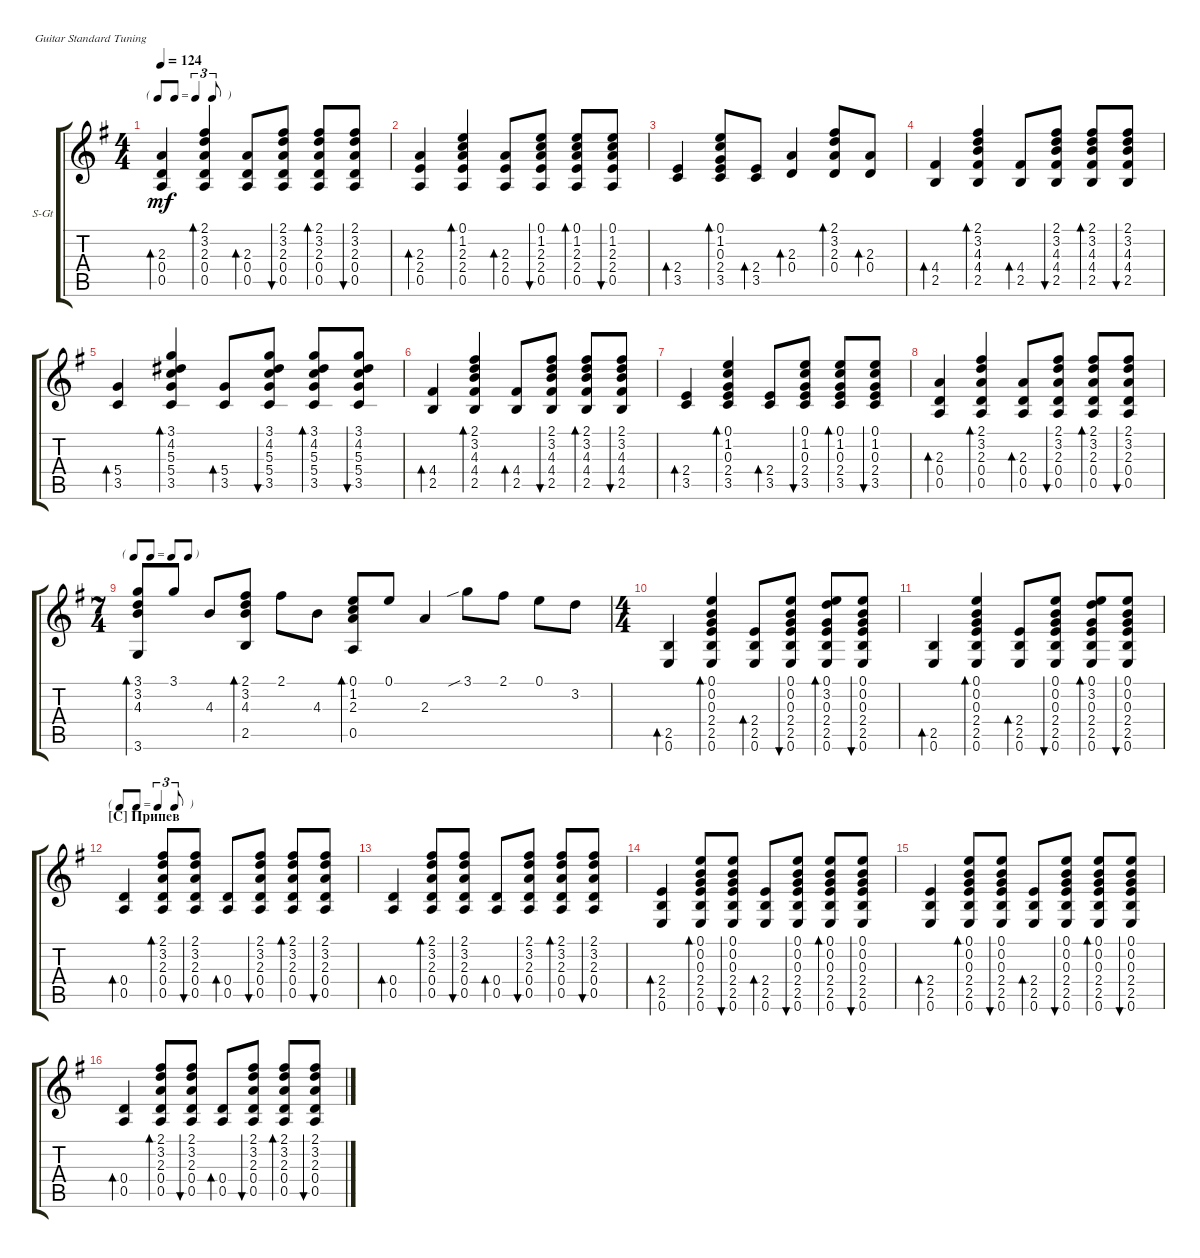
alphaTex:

\defaultSystemsLayout 4
\bracketExtendMode groupsimilarinstruments
\firstSystemTrackNameOrientation horizontal
\otherSystemsTrackNameOrientation horizontal
\track ("Steel Guitar" "S-Gt") {instrument acousticguitarsteel}
\staff {score tabs}
\tuning (E4 B3 G3 D3 A2 E2)
\ts (4 4)
\tf triplet8th
\tempo 124
\clef g2
\ks eminor
(0.4 2.3 0.5).4{bd 30 dy mf} (0.4 2.3 3.2 2.1 0.5).4{bd 30} (0.4 2.3 0.5).8{bd 30} (0.4 2.3 3.2 2.1 0.5).8{bu 30} (0.4 2.3 3.2 2.1 0.5).8{bd 30} (0.4 2.3 3.2 2.1 0.5).8{bu 30} |
(2.4 2.3 0.5).4{bd 30} (2.4 2.3 1.2 0.1 0.5).4{bd 30} (2.4 2.3 0.5).8{bd 30} (2.4 2.3 1.2 0.1 0.5).8{bu 30} (2.4 2.3 1.2 0.1 0.5).8{bd 30} (2.4 2.3 1.2 0.1 0.5).8{bu 30} |
(3.5 2.4).4{bd 30} (3.5 2.4 0.3 1.2 0.1).8{bd 30} (3.5 2.4).8{bd 30} (0.4 2.3).4{bd 30} (0.4 2.3 3.2 2.1).8{bd 30} (0.4 2.3).8{bd 30} |
(2.5 4.4).4{bd 30} (2.5 4.4 4.3 3.2 2.1).4{bd 30} (2.5 4.4).8{bd 30} (2.5 4.4 4.3 3.2 2.1).8{bu 30} (2.5 4.4 4.3 3.2 2.1).8{bd 30} (2.5 4.4 4.3 3.2 2.1).8{bu 30} |
(3.5 5.4).4{bd 30} (3.5 5.4 5.3 4.2 3.1).4{bd 30} (3.5 5.4).8{bd 30} (3.5 5.4 5.3 4.2 3.1).8{bu 30} (3.5 5.4 5.3 4.2 3.1).8{bd 30} (3.5 5.4 5.3 4.2 3.1).8{bu 30} |
(2.5 4.4).4{bd 30} (2.5 4.4 4.3 3.2 2.1).4{bd 30} (2.5 4.4).8{bd 30} (2.5 4.4 4.3 3.2 2.1).8{bu 30} (2.5 4.4 4.3 3.2 2.1).8{bd 30} (2.5 4.4 4.3 3.2 2.1).8{bu 30} |
(3.5 2.4).4{bd 30} (3.5 2.4 0.3 1.2 0.1).4{bd 30} (3.5 2.4).8{bd 30} (3.5 2.4 0.3 1.2 0.1).8{bu 30} (3.5 2.4 0.3 1.2 0.1).8{bd 30} (3.5 2.4 0.3 1.2 0.1).8{bu 30} |
(0.4 2.3 0.5).4{bd 30} (0.4 2.3 3.2 2.1 0.5).4{bd 30} (0.4 2.3 0.5).8{bd 30} (0.4 2.3 3.2 2.1 0.5).8{bu 30} (0.4 2.3 3.2 2.1 0.5).8{bd 30} (0.4 2.3 3.2 2.1 0.5).8{bu 30} |
\ts (7 4)
\tf none
(3.2 3.1 4.3 3.6).8{bd 30} 3.1.8 4.3.8 (2.5 3.2 2.1 4.3).8{bd 30} 2.1.8 4.3.8 (0.5 1.2 0.1 2.3).8{bd 30} 0.1.8 2.3.4 3.1{sib}.8 2.1.8 0.1.8 3.2.8 |
\ts (4 4)
(0.6 2.5).4{bd 30} (0.6 2.5 2.4 0.3 0.2 0.1).4{bd 30} (0.6 2.5 2.4).8{bd 30} (0.6 2.5 2.4 0.3 0.2 0.1).8{bu 30} (0.6 2.5 2.4 0.3 3.2 0.1).8{bd 30} (0.6 2.5 2.4 0.3 0.2 0.1).8{bu 30} |
(0.6 2.5).4{bd 30} (0.6 2.5 2.4 0.3 0.2 0.1).4{bd 30} (0.6 2.5 2.4).8{bd 30} (0.6 2.5 2.4 0.3 0.2 0.1).8{bu 30} (0.6 2.5 2.4 0.3 3.2 0.1).8{bd 30} (0.6 2.5 2.4 0.3 0.2 0.1).8{bu 30} |
\tf triplet8th
\section ("C" "Припев")
(0.5 0.4).4{bd 30} (0.5 0.4 2.3 3.2 2.1).8{bd 30} (0.5 0.4 2.3 3.2 2.1).8{bu 30} (0.5 0.4).8{bd 30} (0.5 0.4 2.3 3.2 2.1).8{bu 30} (0.5 0.4 2.3 3.2 2.1).8{bd 30} (0.5 0.4 2.3 3.2 2.1).8{bu 30} |
(0.5 0.4).4{bd 30} (0.5 0.4 2.3 3.2 2.1).8{bd 30} (0.5 0.4 2.3 3.2 2.1).8{bu 30} (0.5 0.4).8{bd 30} (0.5 0.4 2.3 3.2 2.1).8{bu 30} (0.5 0.4 2.3 3.2 2.1).8{bd 30} (0.5 0.4 2.3 3.2 2.1).8{bu 30} |
(2.5 2.4 0.6).4{bd 30} (2.5 2.4 0.3 0.2 0.1 0.6).8{bd 30} (2.5 2.4 0.3 0.2 0.1 0.6).8{bu 30} (2.5 2.4 0.6).8{bd 30} (2.5 2.4 0.3 0.2 0.1 0.6).8{bu 30} (2.5 2.4 0.3 0.2 0.1 0.6).8{bd 30} (2.5 2.4 0.3 0.2 0.1 0.6).8{bu 30} |
(2.5 2.4 0.6).4{bd 30} (2.5 2.4 0.3 0.2 0.1 0.6).8{bd 30} (2.5 2.4 0.3 0.2 0.1 0.6).8{bu 30} (2.5 2.4 0.6).8{bd 30} (2.5 2.4 0.3 0.2 0.1 0.6).8{bu 30} (2.5 2.4 0.3 0.2 0.1 0.6).8{bd 30} (2.5 2.4 0.3 0.2 0.1 0.6).8{bu 30} |
(0.5 0.4).4{bd 30} (0.5 0.4 2.3 3.2 2.1).8{bd 30} (0.5 0.4 2.3 3.2 2.1).8{bu 30} (0.5 0.4).8{bd 30} (0.5 0.4 2.3 3.2 2.1).8{bu 30} (0.5 0.4 2.3 3.2 2.1).8{bd 30} (0.5 0.4 2.3 3.2 2.1).8{bu 30}
